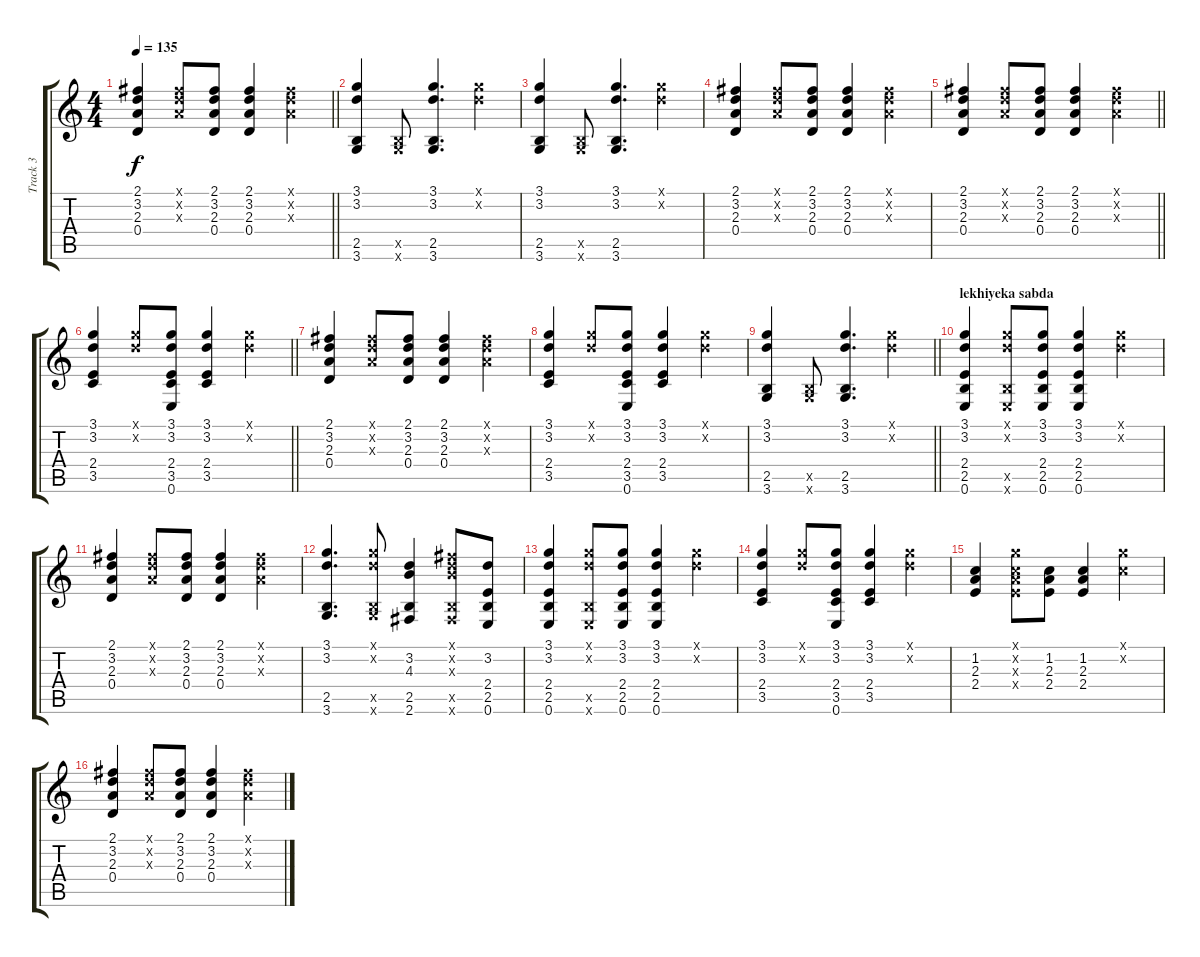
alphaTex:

\track ("Track 3" "Track 3") {instrument acousticguitarsteel}
\staff {score tabs}
\tuning (E4 B3 G3 D3 A2 E2) {hide}
\ts (4 4)
\tempo 135
\clef g2
\barLineRight lightlight
\ks c
(2.1 3.2 2.3 0.4).4{dy f} (2.1{x} 3.2{x} 2.3{x}).8 (2.1 3.2 2.3 0.4).8 (2.1 3.2 2.3 0.4).4 (2.1{x} 3.2{x} 2.3{x}).4 |
(3.1 3.2 2.5 3.6).4 (2.5{x} 3.6{x}).8 (3.1 3.2 2.5 3.6).4{d} (3.1{x} 3.2{x}).4 |
(3.1 3.2 2.5 3.6).4 (2.5{x} 3.6{x}).8 (3.1 3.2 2.5 3.6).4{d} (3.1{x} 3.2{x}).4 |
(2.1 3.2 2.3 0.4).4 (2.1{x} 3.2{x} 2.3{x}).8 (2.1 3.2 2.3 0.4).8 (2.1 3.2 2.3 0.4).4 (2.1{x} 3.2{x} 2.3{x}).4 |
\barLineRight lightlight
(2.1 3.2 2.3 0.4).4 (2.1{x} 3.2{x} 2.3{x}).8 (2.1 3.2 2.3 0.4).8 (2.1 3.2 2.3 0.4).4 (2.1{x} 3.2{x} 2.3{x}).4 |
\barLineRight lightlight
(3.1 3.2 2.4 3.5).4 (3.1{x} 3.2{x}).8 (3.1 3.2 2.4 3.5 0.6).8 (3.1 3.2 2.4 3.5).4 (3.1{x} 3.2{x}).4 |
(2.1 3.2 2.3 0.4).4 (2.1{x} 3.2{x} 2.3{x}).8 (2.1 3.2 2.3 0.4).8 (2.1 3.2 2.3 0.4).4 (2.1{x} 3.2{x} 2.3{x}).4 |
(3.1 3.2 2.4 3.5).4 (3.1{x} 3.2{x}).8 (3.1 3.2 2.4 3.5 0.6).8 (3.1 3.2 2.4 3.5).4 (3.1{x} 3.2{x}).4 |
\barLineRight lightlight
(3.1 3.2 2.5 3.6).4 (2.5{x} 3.6{x}).8 (3.1 3.2 2.5 3.6).4{d} (3.1{x} 3.2{x}).4 |
\section ("" "lekhiyeka sabda")
(3.1 3.2 2.4 2.5 0.6).4 (3.1{x} 3.2{x} 2.5{x} 0.6{x}).8 (3.1 3.2 2.4 2.5 0.6).8 (3.1 3.2 2.4 2.5 0.6).4 (3.1{x} 3.2{x}).4 |
(2.1 3.2 2.3 0.4).4 (2.1{x} 3.2{x} 2.3{x}).8 (2.1 3.2 2.3 0.4).8 (2.1 3.2 2.3 0.4).4 (2.1{x} 3.2{x} 2.3{x}).4 |
(3.1 3.2 2.5 3.6).4{d} (3.1{x} 3.2{x} 2.5{x} 3.6{x}).8 (3.2 4.3 2.5 2.6).4 (2.1{x} 3.2{x} 4.3{x} 2.5{x} 2.6{x}).8 (3.2 2.4 2.5 0.6).8 |
(3.1 3.2 2.4 2.5 0.6).4 (3.1{x} 3.2{x} 2.5{x} 0.6{x}).8 (3.1 3.2 2.4 2.5 0.6).8 (3.1 3.2 2.4 2.5 0.6).4 (3.1{x} 3.2{x}).4 |
(3.1 3.2 2.4 3.5).4 (3.1{x} 3.2{x}).8 (3.1 3.2 2.4 3.5 0.6).8 (3.1 3.2 2.4 3.5).4 (3.1{x} 3.2{x}).4 |
(1.2 2.3 2.4).4 (3.1{x} 1.2{x} 2.3{x} 2.4{x}).8 (1.2 2.3 2.4).8 (1.2 2.3 2.4).4 (3.1{x} 1.2{x}).4 |
(2.1 3.2 2.3 0.4).4 (2.1{x} 3.2{x} 2.3{x}).8 (2.1 3.2 2.3 0.4).8 (2.1 3.2 2.3 0.4).4 (2.1{x} 3.2{x} 2.3{x}).4
